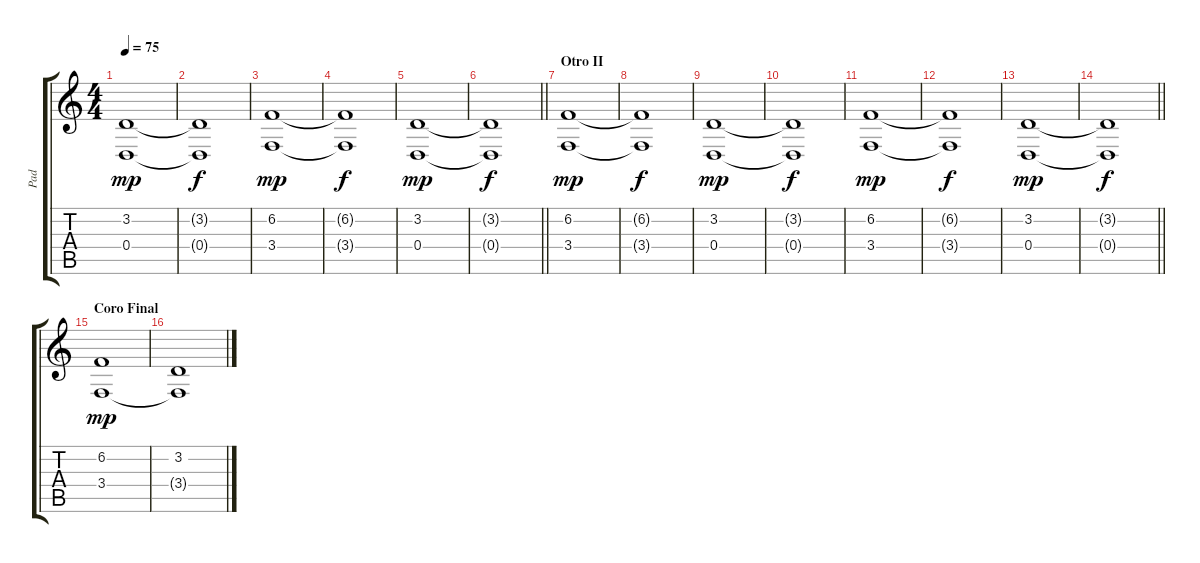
\track ("Pad" "Pad") {instrument pad4choir}
\staff {score tabs}
\tuning (E4 B3 G3 D3 A2 E2) {hide}
\ts (4 4)
\tempo 75
\clef g2
\ks c
(3.2 0.4).1{dy mp} |
(3.2{t} 0.4{t}).1{dy f} |
(6.2 3.4).1{dy mp} |
(6.2{t} 3.4{t}).1{dy f} |
(3.2 0.4).1{dy mp} |
\barLineRight lightlight
(3.2{t} 0.4{t}).1{dy f} |
\section ("" "Otro II")
(6.2 3.4).1{dy mp} |
(6.2{t} 3.4{t}).1{dy f} |
(3.2 0.4).1{dy mp} |
(3.2{t} 0.4{t}).1{dy f} |
(6.2 3.4).1{dy mp} |
(6.2{t} 3.4{t}).1{dy f} |
(3.2 0.4).1{dy mp} |
\barLineRight lightlight
(3.2{t} 0.4{t}).1{dy f} |
\section ("" "Coro Final")
(6.2 3.4).1{dy mp} |
(3.2 3.4{t}).1
